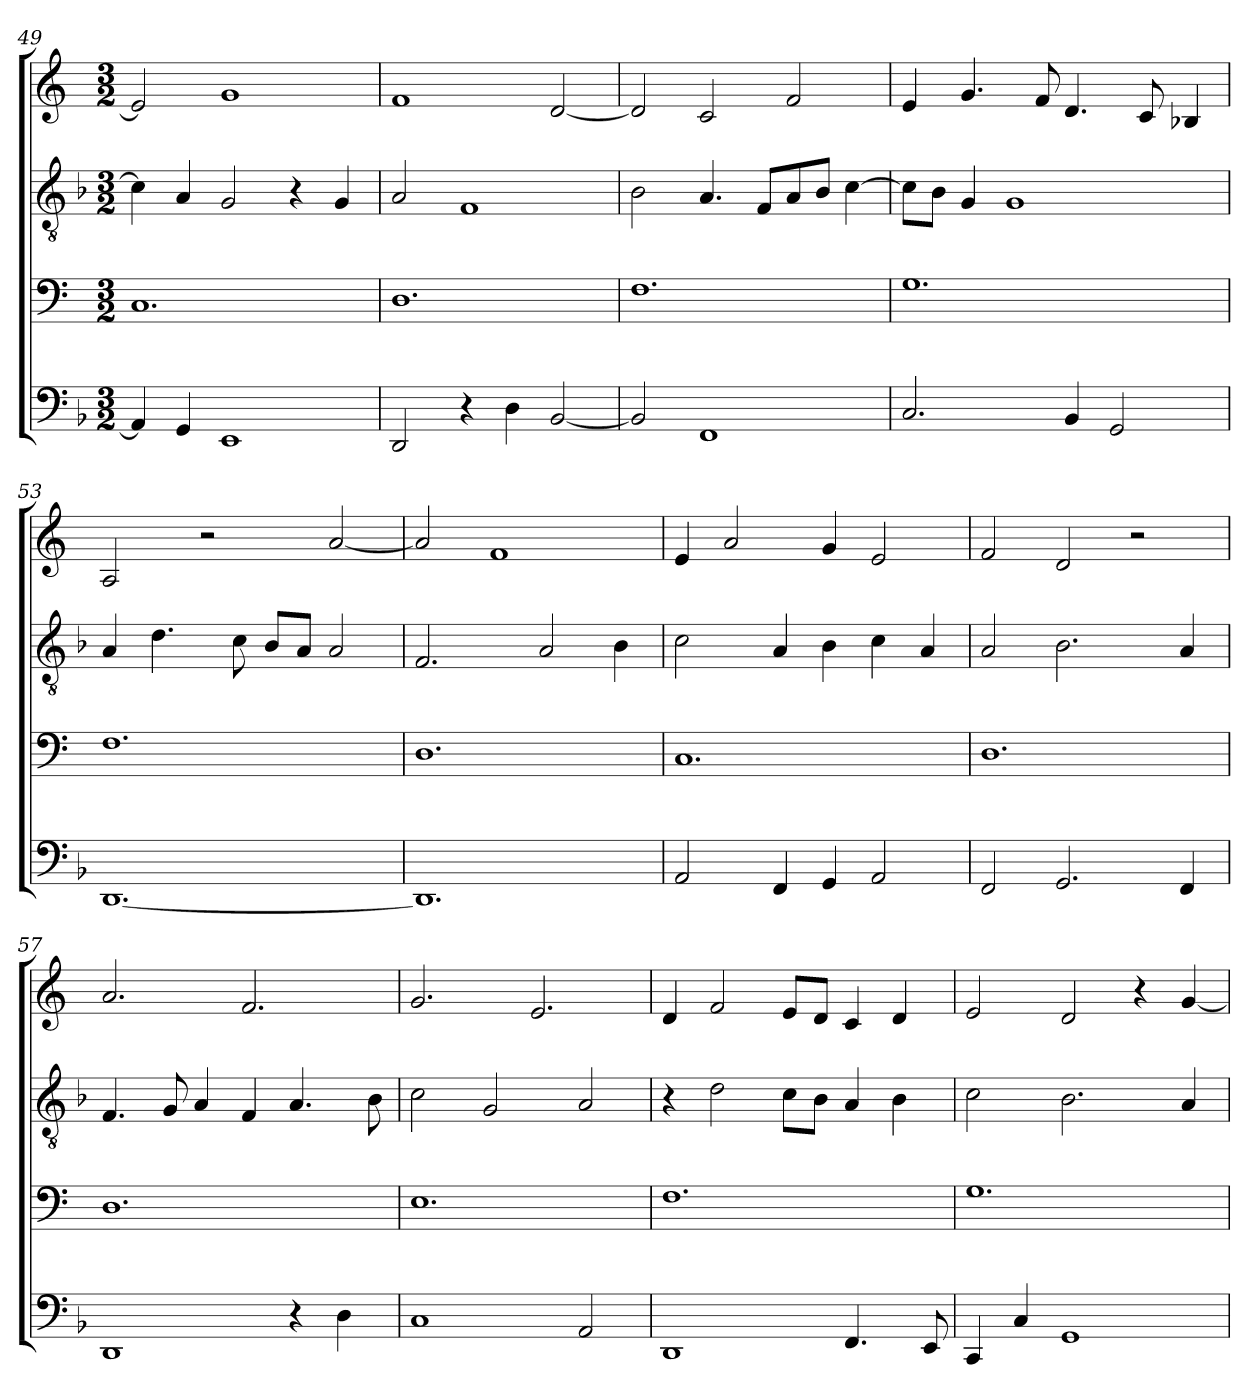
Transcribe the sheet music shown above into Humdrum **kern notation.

**kern	**kern	**kern	**kern
*part4	*part3	*part2	*part1
*staff4	*staff3	*staff2	*staff1
*clefF4	*clefF4	*clefGv2	*clefG2
*k[b-]	*k[]	*k[b-]	*k[]
*F:	*C:	*F:	*C:
*M3/2	*M3/2	*M3/2	*M3/2
=49	=49	=49	=49
4AA/]	1.C	4c\]	2e/]
4GG/	.	4A/	.
1EE	.	2G/	1g
.	.	4r	.
.	.	4G/	.
=50	=50	=50	=50
2DD/	1.D	2A/	1f
4r	.	1F	.
4D\	.	.	.
[2BB-/	.	.	[2d/
!!LO:PB:g=z
=51	=51	=51	=51
2BB-/]	1.F	2B-\	2d/]
1FF	.	4.A/	2c/
.	.	8F/L	.
.	.	8A/	2f/
.	.	8B-/J	.
.	.	[4c\	.
=52	=52	=52	=52
2.C/	1.G	8c\L]	4e/
.	.	8B-\J	.
.	.	4G/	4.g/
.	.	1G	.
.	.	.	8f/
4BB-/	.	.	4.d/
2GG/	.	.	.
.	.	.	8c/
.	.	.	4B-X/
=53	=53	=53	=53
[1.DD	1.F	4A/	2A/
.	.	4.d\	.
.	.	.	2r
.	.	8c\	.
.	.	8B-/L	.
.	.	8A/J	.
.	.	2A/	[2a/
=54	=54	=54	=54
1.DD]	1.D	2.F/	2a/]
.	.	.	1f
.	.	2A/	.
.	.	4B-\	.
=55	=55	=55	=55
2AA/	1.C	2c\	4e/
.	.	.	2a/
4FF/	.	4A/	.
4GG/	.	4B-\	4g/
2AA/	.	4c\	2e/
.	.	4A/	.
!!LO:LB:g=z
=56	=56	=56	=56
2FF/	1.D	2A/	2f/
2.GG/	.	2.B-\	2d/
.	.	.	2r
4FF/	.	4A/	.
=57	=57	=57	=57
1DD	1.D	4.F/	2.a/
.	.	8G/	.
.	.	4A/	.
.	.	4F/	2.f/
4r	.	4.A/	.
4D\	.	.	.
.	.	8B-\	.
=58	=58	=58	=58
1C	1.E	2c\	2.g/
.	.	2G/	.
.	.	.	2.e/
2AA/	.	2A/	.
=59	=59	=59	=59
1DD	1.F	4r	4d/
.	.	2d\	2f/
.	.	8c\L	8e/L
.	.	8B-\J	8d/J
4.FF/	.	4A/	4c/
.	.	4B-\	4d/
8EE/	.	.	.
=60	=60	=60	=60
4CC/	1.G	2c\	2e/
4C/	.	.	.
1GG	.	2.B-\	2d/
.	.	.	4r
.	.	4A/	[4g/
=	=	=	=
*-	*-	*-	*-
